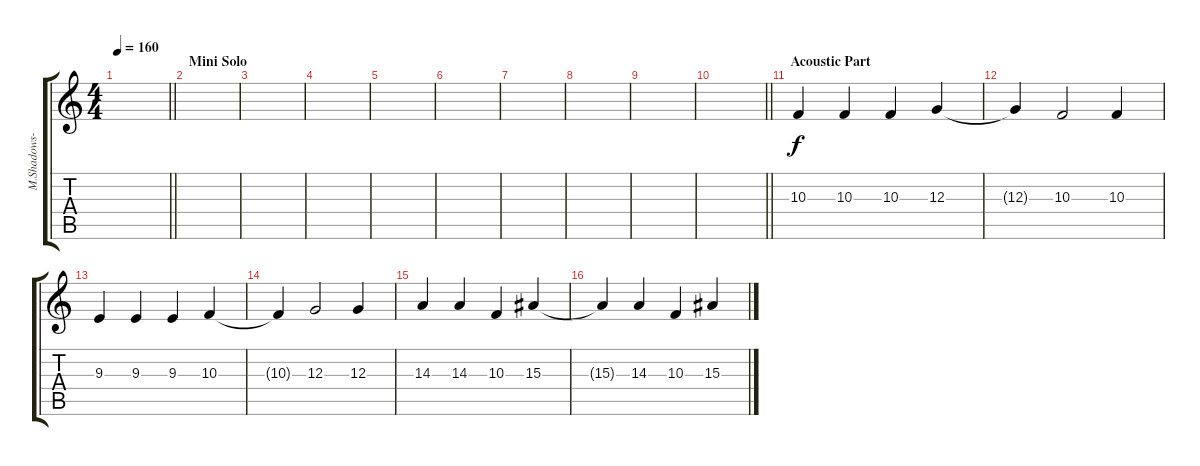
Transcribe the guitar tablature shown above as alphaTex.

\track ("M.Shadows-Vocals" "M.Shadows-") {instrument clarinet}
\staff {score tabs}
\tuning (E4 B3 G3 D3 A2 E2) {hide}
\ts (4 4)
\tempo 160
\clef g2
\barLineRight lightlight
\ks c
|
\section ("" "Mini Solo")
|
|
|
|
|
|
|
|
\barLineRight lightlight
|
\section ("" "Acoustic Part")
10.3.4 10.3.4 10.3.4 12.3.4 |
12.3{t}.4 10.3.2 10.3.4 |
9.3.4 9.3.4 9.3.4 10.3.4 |
10.3{t}.4 12.3.2 12.3.4 |
14.3.4 14.3.4 10.3.4 15.3.4 |
15.3{t}.4 14.3.4 10.3.4 15.3.4
